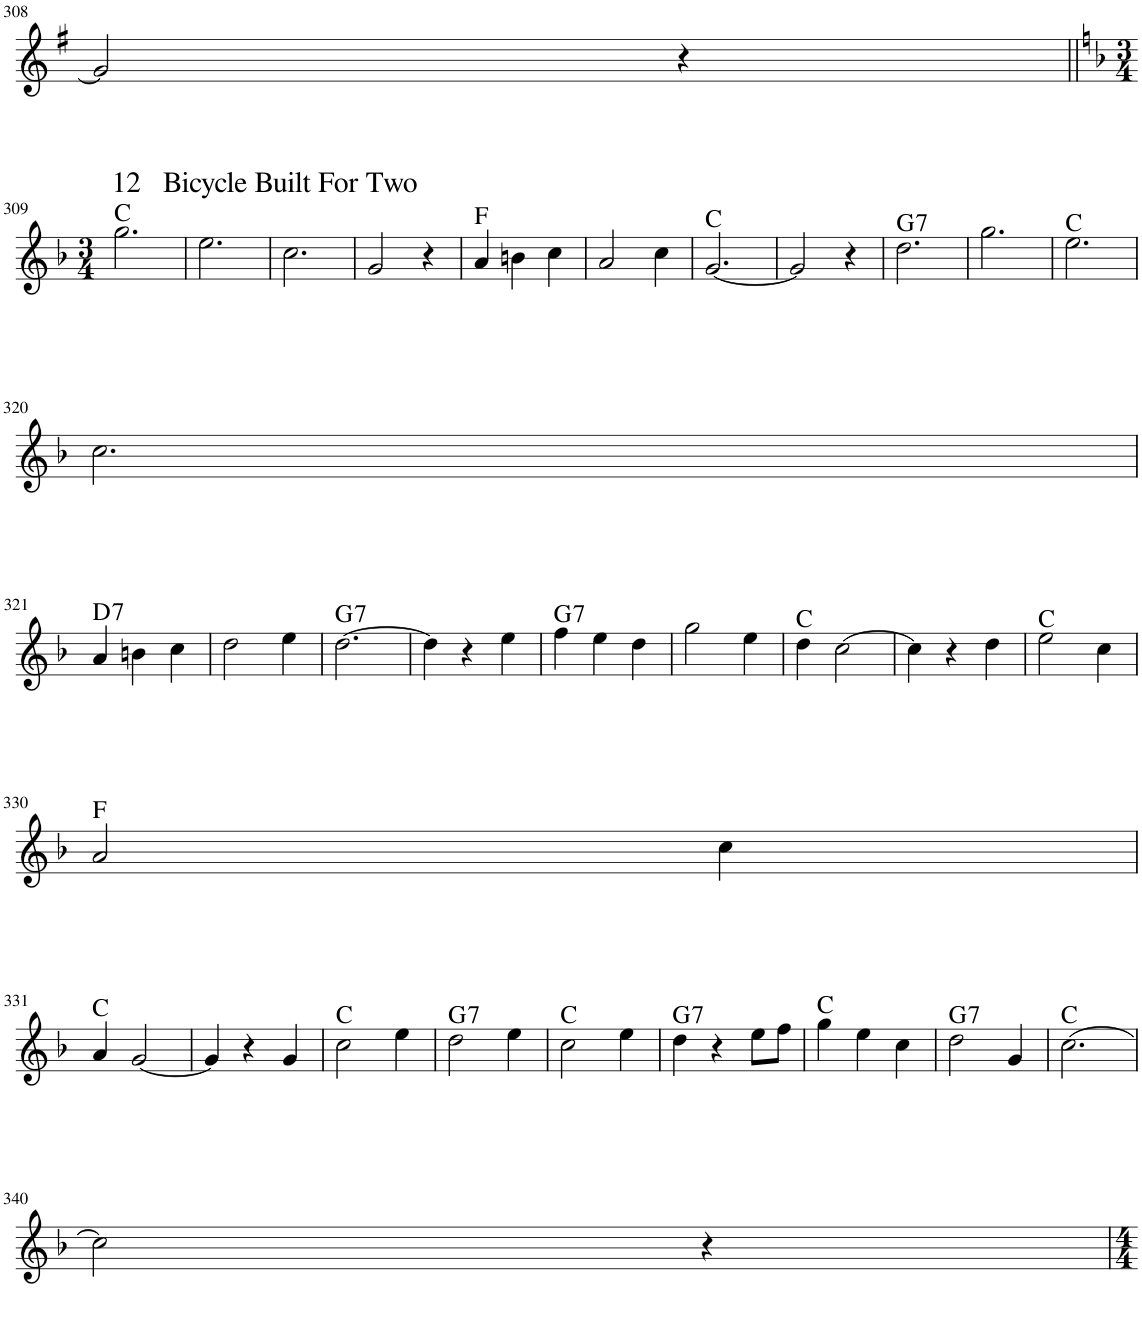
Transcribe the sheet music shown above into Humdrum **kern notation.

**kern	**harte
*part1	*part1
*staff1	*
*I"Electric Piano	*
*I'E.Pno	*
!!LO:PB:g=z
*clefG2	*
*k[f#]	*
*M3/4	*
=308	=308
2g/]	.
4r	.
!!LO:LB:g=z
=309||	=309||
*k[b-]	*
*M3/4	*
!LO:TX:a:t=12   Bicycle Built For Two	!
2.gg\	C:maj
=310	=310
2.ee\	.
=311	=311
2.cc\	.
=312	=312
2g/	.
4r	.
=313	=313
4a/	F:maj
4bn\	.
4cc\	.
=314	=314
2a/	.
4cc\	.
=315	=315
[2.g/	C:maj
=316	=316
2g/]	.
4r	.
=317	=317
!	!LO:H:kt=7
2.dd\	G:7
=318	=318
2.gg\	.
=319	=319
2.ee\	C:maj
!!LO:LB:g=z
=320	=320
2.cc\	.
!!LO:LB:g=z
=321	=321
!	!LO:H:kt=7
4a/	D:7
4bn\	.
4cc\	.
=322	=322
2dd\	.
4ee\	.
=323	=323
!	!LO:H:kt=7
[2.dd\	G:7
=324	=324
4dd\]	.
4r	.
4ee\	.
=325	=325
!	!LO:H:kt=7
4ff\	G:7
4ee\	.
4dd\	.
=326	=326
2gg\	.
4ee\	.
=327	=327
4dd\	C:maj
[2cc\	.
=328	=328
4cc\]	.
4r	.
4dd\	.
=329	=329
2ee\	C:maj
4cc\	.
!!LO:LB:g=z
=330	=330
2a/	F:maj
4cc\	.
!!LO:LB:g=z
=331	=331
4a/	C:maj
[2g/	.
=332	=332
4g/]	.
4r	.
4g/	.
=333	=333
2cc\	C:maj
4ee\	.
=334	=334
!	!LO:H:kt=7
2dd\	G:7
4ee\	.
=335	=335
2cc\	C:maj
4ee\	.
=336	=336
!	!LO:H:kt=7
4dd\	G:7
4r	.
8ee\L	.
8ff\J	.
=337	=337
4gg\	C:maj
4ee\	.
4cc\	.
=338	=338
!	!LO:H:kt=7
2dd\	G:7
4g/	.
=339	=339
[2.cc\	C:maj
!!LO:LB:g=z
=340	=340
2cc\]	.
4r	.
=	=
*-	*-
